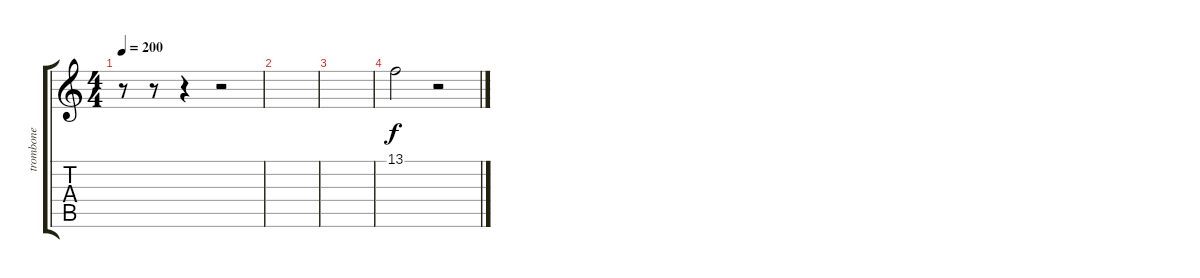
\track ("trombone" "trombone") {instrument trombone}
\staff {score tabs}
\tuning (E4 B3 G3 D3 A2 E2) {hide}
\ts (4 4)
\tempo 200
\clef g2
\ks c
r.8{dy f} r.8 r.4 r.2 |
|
|
13.1.2 r.2
